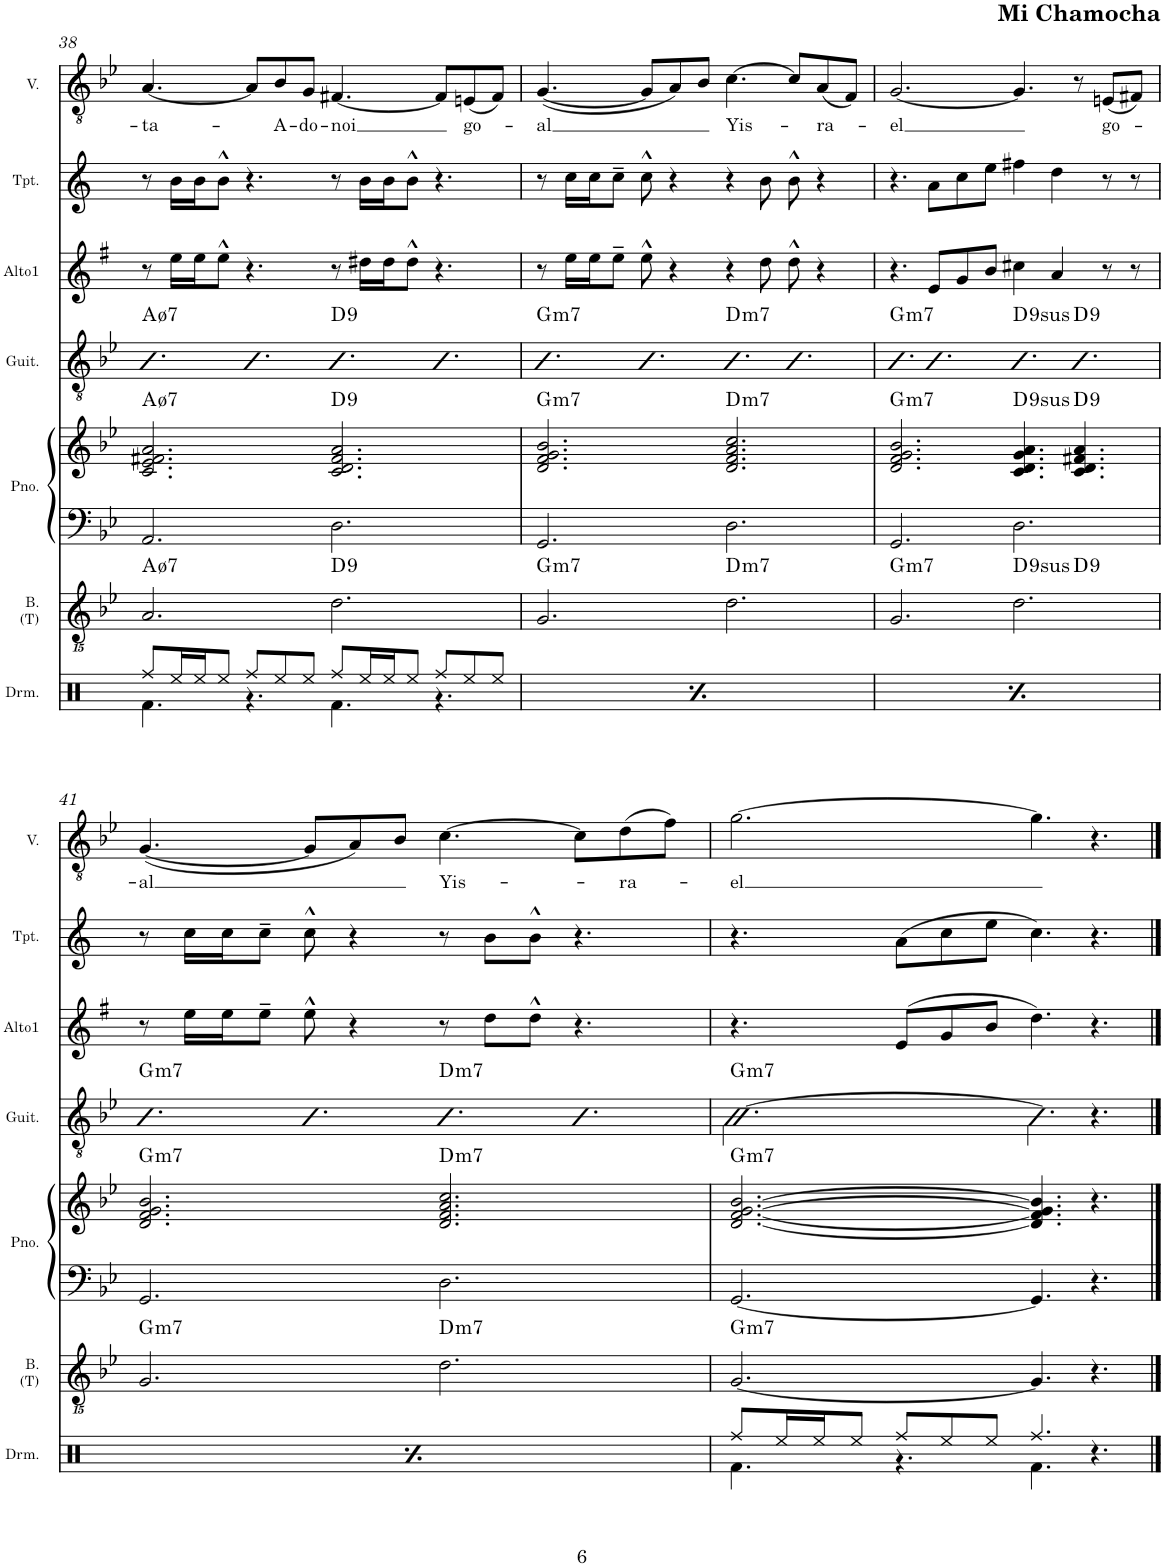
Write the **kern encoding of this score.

**kern	**harte	**kern	**kern	**harte	**kern	**harte	**kern	**kern	**kern	**text
*part6	*part6	*part5	*part5	*part5	*part4	*part4	*part3	*part2	*part1	*part1
*staff7	*	*staff6	*staff5	*	*staff4	*	*staff3	*staff2	*staff1	*staff1
*I"Bass (Treble)	*	*I"Piano	*	*	*I"Guitar	*	*I"Alto 1	*I"Trumpet	*I"Vocal	*
*I'B. (T)	*	*I'Pno.	*	*	*I'Guit.	*	*I'Alto1	*I'Tpt.	*I'V.	*
!!LO:PB:g=z
*clefGvv2	*	*clefF4	*clefG2	*	*clefGv2	*	*clefG2	*clefG2	*clefGv2	*
*Trd7c12	*	*	*	*	*	*	*Trd5c9	*Trd1c2	*	*
*k[b-e-]	*	*k[b-e-]	*k[b-e-]	*	*k[b-e-]	*	*k[f#]	*k[]	*k[b-e-]	*
*M12/8	*	*M12/8	*M12/8	*	*M12/8	*	*M12/8	*M12/8	*M12/8	*
=38	=38	=38	=38	=38	=38	=38	=38	=38	=38	=38
!	!LO:H:kt=7	!	!	!LO:H:kt=7	!	!LO:H:kt=7	!	!	!	!LO:LY:b
2.AA/	A:hdim7	2.AA/	2.c/ 2.e-/ 2.f#X/ 2.a/	A:hdim7	4.B-	A:hdim7	8r	8r	[4.A/	-ta-
.	.	.	.	.	.	.	16ee\LL	16b\LL	.	.
.	.	.	.	.	.	.	16ee\J	16b\J	.	.
.	.	.	.	.	.	.	8ee^^\J	8b^^\J	.	.
.	.	.	.	.	4.B-	.	4.r	4.r	8A/L]	.
!	!	!	!	!	!	!	!	!	!	!LO:LY:b
.	.	.	.	.	.	.	.	.	8B-/	-A-
!	!	!	!	!	!	!	!	!	!	!LO:LY:b
.	.	.	.	.	.	.	.	.	8G/J	-do-
!	!LO:H:kt=9	!	!	!LO:H:kt=9	!	!LO:H:kt=9	!	!	!	!LO:LY:b
2.D\	D:9	2.D\	2.c/ 2.d/ 2.f#/ 2.a/	D:9	4.B-	D:9	8r	8r	[4.F#X/	-noi
.	.	.	.	.	.	.	16dd#X\LL	16b\LL	.	.
.	.	.	.	.	.	.	16dd#\J	16b\J	.	.
.	.	.	.	.	.	.	8dd#^^\J	8b^^\J	.	.
.	.	.	.	.	4.B-	.	4.r	4.r	8F#/L]	.
!	!	!	!	!	!	!	!	!	!	!LO:LY:b
.	.	.	.	.	.	.	.	.	(8En/	go-
.	.	.	.	.	.	.	.	.	8F#/J)	.
=39	=39	=39	=39	=39	=39	=39	=39	=39	=39	=39
!	!LO:H:kt=m7	!	!	!LO:H:kt=m7	!	!LO:H:kt=m7	!	!	!	!LO:LY:b
2.GG/	G:min7	2.GG/	2.d/ 2.f/ 2.g/ 2.b-/	G:min7	4.B-	G:min7	8r	8r	([4.G/	al
.	.	.	.	.	.	.	16ee\LL	16cc\LL	.	.
.	.	.	.	.	.	.	16ee\J	16cc\J	.	.
.	.	.	.	.	.	.	8ee~\J	8cc~\J	.	.
.	.	.	.	.	4.B-	.	8ee^^\	8cc^^\	8G/L]	.
.	.	.	.	.	.	.	4r	4r	8A/)	.
.	.	.	.	.	.	.	.	.	8B-/J	.
!	!LO:H:kt=m7	!	!	!LO:H:kt=m7	!	!LO:H:kt=m7	!	!	!	!LO:LY:b
2.D\	D:min7	2.D\	2.d/ 2.f/ 2.a/ 2.cc/	D:min7	4.B-	D:min7	4r	4r	[4.c\	Yis-
.	.	.	.	.	.	.	8dd\	8b\	.	.
.	.	.	.	.	4.B-	.	8dd^^\	8b^^\	8c/L]	.
!	!	!	!	!	!	!	!	!	!	!LO:LY:b
.	.	.	.	.	.	.	4r	4r	(8A/	-ra-
.	.	.	.	.	.	.	.	.	8F/J)	.
=40	=40	=40	=40	=40	=40	=40	=40	=40	=40	=40
!	!LO:H:kt=m7	!	!	!LO:H:kt=m7	!	!LO:H:kt=m7	!	!	!	!LO:LY:b
*^	*	*	*	*	*	*	*	*	*	*
2.GG/	1ryy	G:min7	2.GG/	2.d/ 2.f/ 2.g/ 2.b-/	G:min7	4.B-	G:min7	4.r	4.r	[2.G/	-el
.	.	.	.	.	.	4.B-	.	8e/L	8a\L	.	.
.	.	.	.	.	.	.	.	8g/	8cc\	.	.
.	.	.	.	.	.	.	.	8b/J	8ee\J	.	.
!	!	!LO:H:kt=9sus	!	!	!LO:H:kt=9sus	!	!LO:H:kt=9sus	!	!	!	!
2.D\	.	D:sus4(7,9)	2.D\	4.c/ 4.d/ 4.g/ 4.a/	D:sus4(7,9)	4.B-	D:sus4(7,9)	4cc#X\	4ff#X\	4.G/]	.
.	8ryy	.	.	.	.	.	.	4a/	4dd\	.	.
!	!	!LO:H:kt=9	!	!	!LO:H:kt=9	!	!LO:H:kt=9	!	!	!	!
.	4.ryy	D:9	.	4.c/ 4.d/ 4.f#X/ 4.a/	D:9	4.B-	D:9	.	.	8r	.
!	!	!	!	!	!	!	!	!	!	!	!LO:LY:b
.	.	.	.	.	.	.	.	8r	8r	(8En/L	go-
.	.	.	.	.	.	.	.	8r	8r	8F#X/J)	.
!!LO:LB:g=z
=41	=41	=41	=41	=41	=41	=41	=41	=41	=41	=41	=41
!	!	!LO:H:kt=m7	!	!	!LO:H:kt=m7	!	!LO:H:kt=m7	!	!	!	!LO:LY:b
*v	*v	*	*	*	*	*	*	*	*	*	*
2.GG/	G:min7	2.GG/	2.d/ 2.f/ 2.g/ 2.b-/	G:min7	4.B-	G:min7	8r	8r	([4.G/	al
.	.	.	.	.	.	.	16ee\LL	16cc\LL	.	.
.	.	.	.	.	.	.	16ee\J	16cc\J	.	.
.	.	.	.	.	.	.	8ee~\J	8cc~\J	.	.
.	.	.	.	.	4.B-	.	8ee^^\	8cc^^\	8G/L]	.
.	.	.	.	.	.	.	4r	4r	8A/)	.
.	.	.	.	.	.	.	.	.	8B-/J	.
!	!LO:H:kt=m7	!	!	!LO:H:kt=m7	!	!LO:H:kt=m7	!	!	!	!LO:LY:b
2.D\	D:min7	2.D\	2.d/ 2.f/ 2.a/ 2.cc/	D:min7	4.B-	D:min7	8r	8r	[4.c\	Yis-
.	.	.	.	.	.	.	8dd\L	8b\L	.	.
.	.	.	.	.	.	.	8dd^^\J	8b^^\J	.	.
.	.	.	.	.	4.B-	.	4.r	4.r	8c\L]	.
!	!	!	!	!	!	!	!	!	!	!LO:LY:b
.	.	.	.	.	.	.	.	.	(8d\	-ra-
.	.	.	.	.	.	.	.	.	8f\J)	.
=42	=42	=42	=42	=42	=42	=42	=42	=42	=42	=42
!	!LO:H:kt=m7	!	!	!LO:H:kt=m7	!	!LO:H:kt=m7	!	!	!	!LO:LY:b
[2.GG/	G:min7	[2.GG/	[2.d/ [2.f/ [2.g/ [2.b-/	G:min7	[2.B-\	G:min7	4.r	4.r	[2.g\	-el
.	.	.	.	.	.	.	(8e/L	(8a\L	.	.
.	.	.	.	.	.	.	8g/	8cc\	.	.
.	.	.	.	.	.	.	8b/J	8ee\J	.	.
4.GG/]	.	4.GG/]	4.d/] 4.f/] 4.g/] 4.b-/]	.	4.B-\]	.	4.dd\)	4.cc\)	4.g\]	.
4.r	.	4.r	4.r	.	4.r	.	4.r	4.r	4.r	.
==	==	==	==	==	==	==	==	==	==	==
*-	*-	*-	*-	*-	*-	*-	*-	*-	*-	*-
